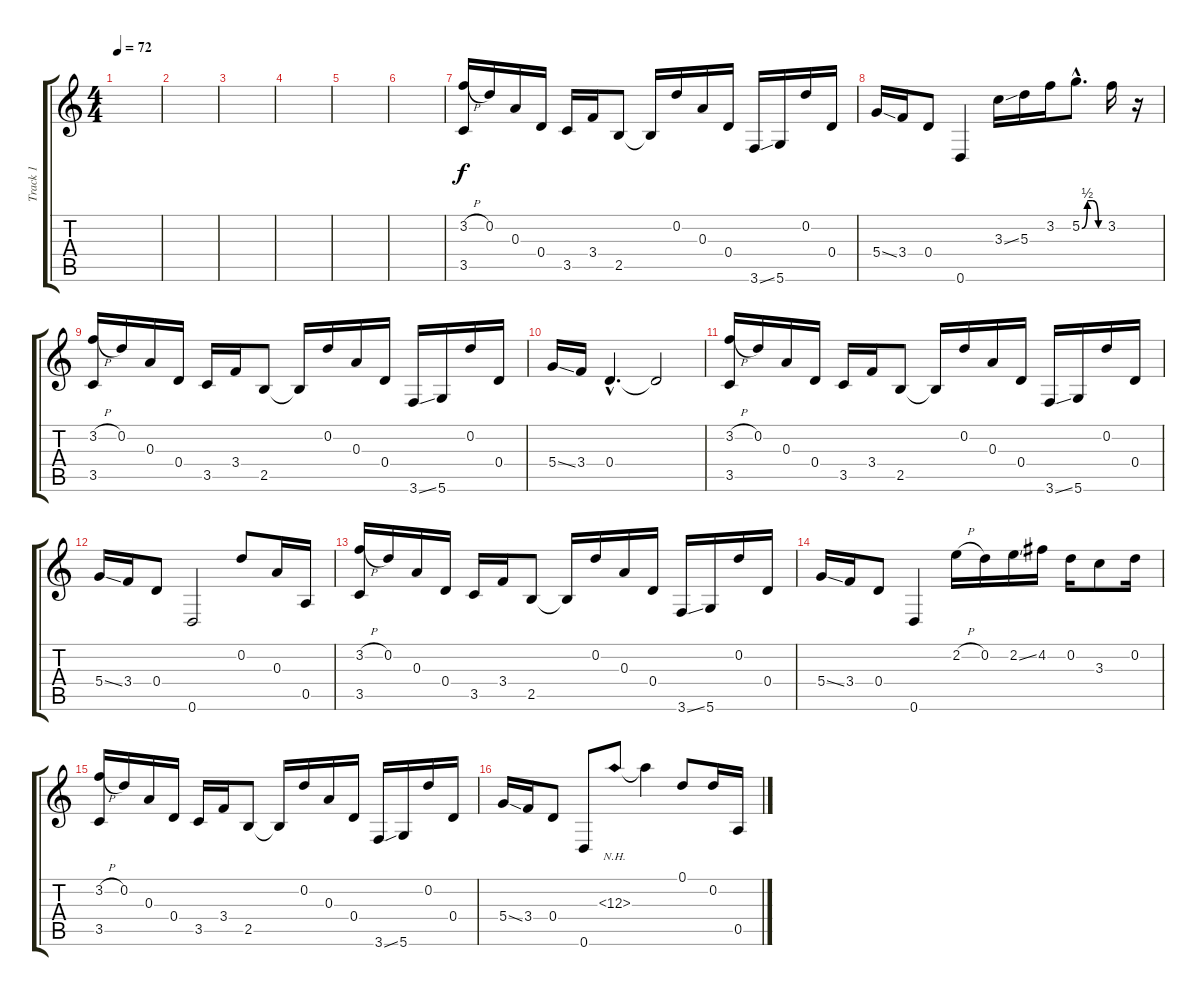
\track ("Track 1" "Track 1") {instrument electricguitarclean}
\staff {score tabs}
\tuning (D4 D4 A3 D3 A2 D2) {hide}
\ts (4 4)
\tempo 72
\clef g2
\ks c
|
|
|
|
|
|
(3.2{h} 3.5).16 0.2.16 0.3.16 0.4.16 3.5.16 3.4.16 2.5.8 2.5{t}.16 0.2.16 0.3.16 0.4.16 3.6{ss}.16 5.6.16 0.2.16 0.4.16 |
5.4{ss}.16 3.4.16 0.4.8 0.6.4 3.3{ss}.16 5.3.16 3.2.16 5.2{be (custom 0 0 15 2 30 2 45 0 60 0) hac}.8{d} 3.2.16 r.16 |
(3.2{h} 3.5).16 0.2.16 0.3.16 0.4.16 3.5.16 3.4.16 2.5.8 2.5{t}.16 0.2.16 0.3.16 0.4.16 3.6{ss}.16 5.6.16 0.2.16 0.4.16 |
5.4{ss}.16 3.4.16 0.4{hac}.4{d} 0.4{t}.2 |
(3.2{h} 3.5).16 0.2.16 0.3.16 0.4.16 3.5.16 3.4.16 2.5.8 2.5{t}.16 0.2.16 0.3.16 0.4.16 3.6{ss}.16 5.6.16 0.2.16 0.4.16 |
5.4{ss}.16 3.4.16 0.4.8 0.6.2 0.2.8 0.3.16 0.5.16 |
(3.2{h} 3.5).16 0.2.16 0.3.16 0.4.16 3.5.16 3.4.16 2.5.8 2.5{t}.16 0.2.16 0.3.16 0.4.16 3.6{ss}.16 5.6.16 0.2.16 0.4.16 |
5.4{ss}.16 3.4.16 0.4.8 0.6.4 2.2{h}.16 0.2.16 2.2{ss}.16 4.2.16 0.2.16 3.3.8 0.2.16 |
(3.2{h} 3.5).16 0.2.16 0.3.16 0.4.16 3.5.16 3.4.16 2.5.8 2.5{t}.16 0.2.16 0.3.16 0.4.16 3.6{ss}.16 5.6.16 0.2.16 0.4.16 |
5.4{ss}.16 3.4.16 0.4.8 0.6.8 12.3{nh}.8 12.3{t}.4 0.1.8 0.2.16 0.5.16
